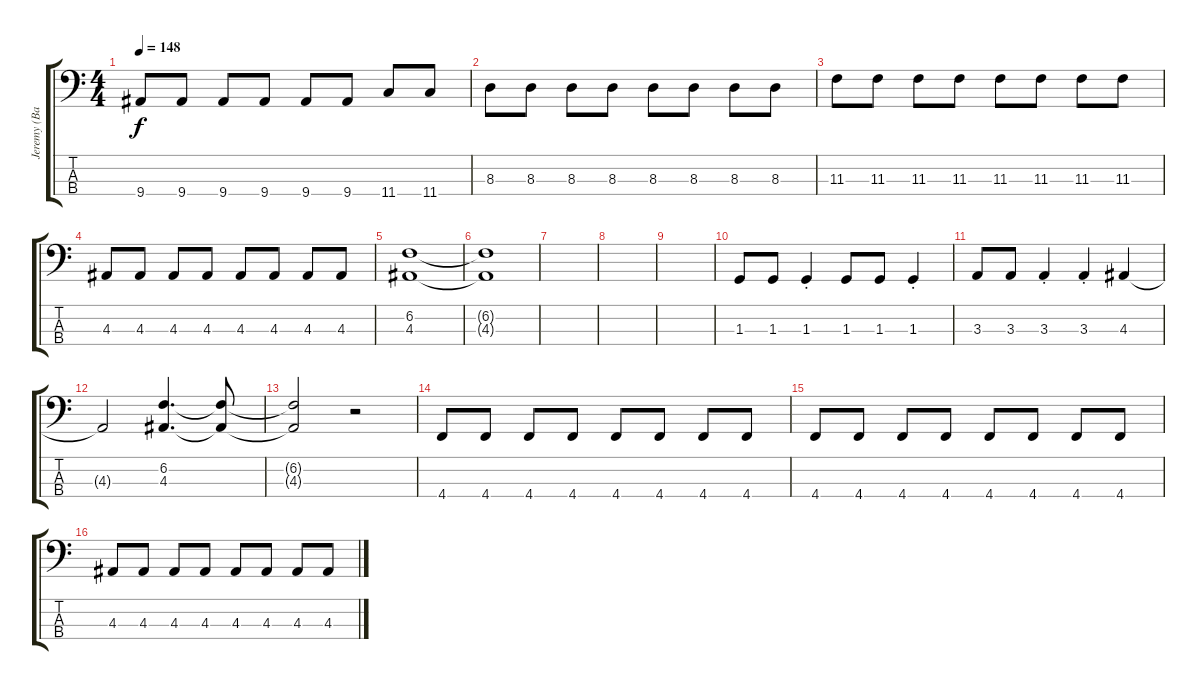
\track ("Jeremy (Bass)" "Jeremy (Ba") {instrument electricbasspick}
\staff {score tabs}
\tuning (E2 B1 Gb1 Db1) {hide}
\ts (4 4)
\tempo 148
\clef f4
\ks c
9.4.8{dy f} 9.4.8 9.4.8 9.4.8 9.4.8 9.4.8 11.4.8 11.4.8 |
8.3.8 8.3.8 8.3.8 8.3.8 8.3.8 8.3.8 8.3.8 8.3.8 |
11.3.8 11.3.8 11.3.8 11.3.8 11.3.8 11.3.8 11.3.8 11.3.8 |
4.3.8 4.3.8 4.3.8 4.3.8 4.3.8 4.3.8 4.3.8 4.3.8 |
(6.2 4.3).1 |
(6.2{t} 4.3{t}).1 |
|
|
|
1.3.8 1.3.8 1.3{st}.4 1.3.8 1.3.8 1.3{st}.4 |
3.3.8 3.3.8 3.3{st}.4 3.3{st}.4 4.3.4 |
4.3{t}.2 (6.2 4.3).4{d} (6.2{t} 4.3{t}).8 |
(6.2{t} 4.3{t}).2 r.2 |
4.4.8 4.4.8 4.4.8 4.4.8 4.4.8 4.4.8 4.4.8 4.4.8 |
4.4.8 4.4.8 4.4.8 4.4.8 4.4.8 4.4.8 4.4.8 4.4.8 |
4.3.8 4.3.8 4.3.8 4.3.8 4.3.8 4.3.8 4.3.8 4.3.8
